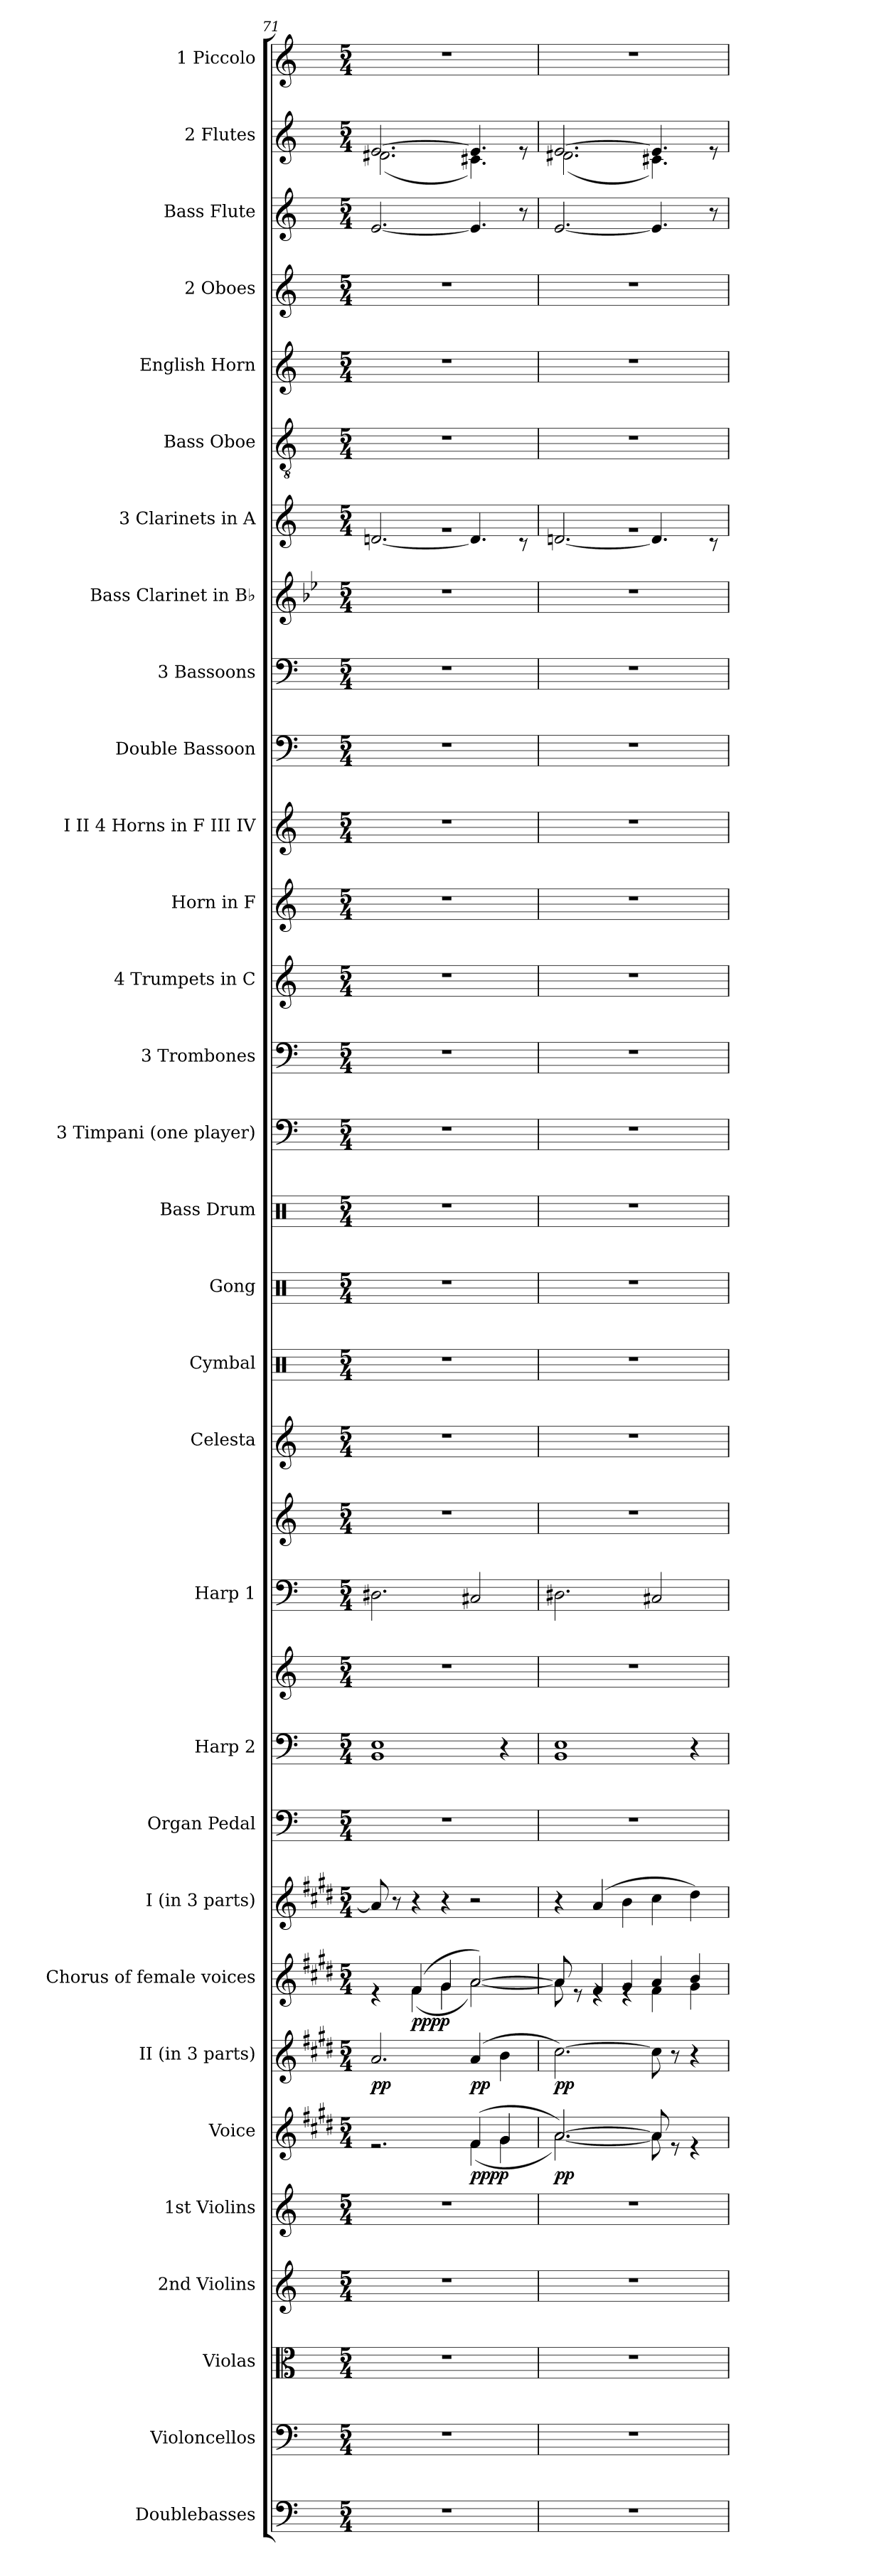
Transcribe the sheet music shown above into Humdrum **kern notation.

**kern	**kern	**kern	**kern	**kern	**kern	**dynam	**kern	**dynam	**kern	**dynam	**kern	**kern	**kern	**kern	**kern	**kern	**kern	**kern	**kern	**kern	**kern	**kern	**kern	**kern	**kern	**kern	**kern	**kern	**kern	**kern	**kern	**kern	**kern	**kern	**kern
*part31	*part30	*part29	*part28	*part27	*part26	*part26	*part25	*part25	*part24	*part24	*part23	*part22	*part21	*part21	*part20	*part20	*part19	*part18	*part17	*part16	*part15	*part14	*part13	*part12	*part11	*part10	*part9	*part8	*part7	*part6	*part5	*part4	*part3	*part2	*part1
*staff33	*staff32	*staff31	*staff30	*staff29	*staff28	*staff28	*staff27	*staff27	*staff26	*staff26	*staff25	*staff24	*staff23	*staff22	*staff21	*staff20	*staff19	*staff18	*staff17	*staff16	*staff15	*staff14	*staff13	*staff12	*staff11	*staff10	*staff9	*staff8	*staff7	*staff6	*staff5	*staff4	*staff3	*staff2	*staff1
*I"Doublebasses	*I"Violoncellos	*I"Violas	*I"2nd Violins	*I"1st Violins	*I"Voice	*	*I"II (in 3 parts)	*	*I"Chorus of female voices	*	*I"I (in 3 parts)	*I"Organ Pedal	*I"Harp 2	*	*I"Harp 1	*	*I"Celesta	*I"Cymbal	*I"Gong	*I"Bass Drum	*I"3 Timpani (one player)	*I"3 Trombones	*I"4 Trumpets in C	*I"Horn in F	*I"I  II 4 Horns in F                 III  IV	*I"Double Bassoon	*I"3 Bassoons	*I"Bass Clarinet in B♭	*I"3 Clarinets in A	*I"Bass Oboe	*I"English Horn	*I"2 Oboes	*I"Bass Flute	*I"2 Flutes	*I"1 Piccolo
*I'Db.	*I'Vc.	*I'Vas.	*	*I'Vns.	*	*	*	*	*I'Ch	*	*	*I'Org. Ped.	*	*	*	*	*I'Cel.	*I'Cym.	*I'Go.	*I'B. Dr.	*I'Timp.	*I'Trb.	*I'Trp.	*I'Hn	*I'Hrn.	*I'Dbn.	*I'Bn.	*I'Bcl.	*I'Cl.	*I'Bass Ob.	*I'E. H.	*I'Ob.	*I'Bass Fl.	*I'Fl.	*I'Picc.
*clefF4	*clefF4	*clefC3	*clefG2	*clefG2	*clefG2	*	*clefG2	*	*clefG2	*	*clefG2	*clefF4	*clefF4	*clefG2	*clefF4	*clefG2	*clefG2	*clefX	*clefX	*clefX	*clefF4	*clefF4	*clefG2	*clefG2	*clefG2	*clefF4	*clefF4	*clefG2	*clefG2	*clefGv2	*clefG2	*clefG2	*clefG2	*clefG2	*clefG2
*ITrd7c12	*	*	*	*	*	*	*	*	*	*	*	*	*	*	*	*	*ITrd-7c-12	*	*	*	*	*	*	*ITrd4c7	*ITrd4c7	*ITrd7c12	*	*ITrd8c14	*ITrd2c3	*	*ITrd4c7	*	*ITrd3c5	*	*ITrd-7c-12
*k[]	*k[]	*k[]	*k[]	*k[]	*k[f#c#g#d#]	*	*k[f#c#g#d#]	*	*k[f#c#g#d#]	*	*k[f#c#g#d#]	*k[]	*k[]	*k[]	*k[]	*k[]	*k[]	*k[]	*k[]	*k[]	*k[]	*k[]	*k[]	*k[b-]	*k[b-]	*k[]	*k[]	*k[b-e-]	*k[f#c#g#]	*k[]	*k[b-]	*k[]	*k[f#]	*k[]	*k[]
*M5/4	*M5/4	*M5/4	*M5/4	*M5/4	*M5/4	*	*M5/4	*	*M5/4	*	*M5/4	*M5/4	*M5/4	*M5/4	*M5/4	*M5/4	*M5/4	*M5/4	*M5/4	*M5/4	*M5/4	*M5/4	*M5/4	*M5/4	*M5/4	*M5/4	*M5/4	*M5/4	*M5/4	*M5/4	*M5/4	*M5/4	*M5/4	*M5/4	*M5/4
=71	=71	=71	=71	=71	=71	=71	=71	=71	=71	=71	=71	=71	=71	=71	=71	=71	=71	=71	=71	=71	=71	=71	=71	=71	=71	=71	=71	=71	=71	=71	=71	=71	=71	=71	=71
*	*	*	*	*	*^	*	*	*	*^	*	*	*	*	*	*	*	*	*	*	*	*	*	*	*	*	*	*	*	*^	*	*	*	*	*^	*
!	!	!	!	!	!	!	!	!	!LO:DY:b	!	!	!	!	!	!	!	!	!	!	!	!	!	!	!	!	!	!	!	!	!	!	!	!	!	!	!	!	!	!
4%5r	4%5r	4%5r	4%5r	4%5r	2.re	2.ryy	.	2.a/	pp	4re	4ryy	.	8a/]	4%5r	1BB 1E	4%5r	2.D#X\	4%5r	4%5r	4%5r	4%5r	4%5r	4%5r	4%5r	4%5r	4%5r	4%5r	4%5r	4%5r	4%5r	4%5rg	[2.Bn!/	4%5r	4%5r	4%5r	[2.B/	[2.e/	(2.d#X\	4%5r
.	.	.	.	.	.	.	.	.	.	.	.	.	8r	.	.	.	.	.	.	.	.	.	.	.	.	.	.	.	.	.	.	.	.	.	.	.	.	.	.
!	!	!	!	!	!	!	!	!	!	!	!	!LO:DY:b	!	!	!	!	!	!	!	!	!	!	!	!	!	!	!	!	!	!	!	!	!	!	!	!	!	!	!
!	!	!	!	!	!	!	!	!	!	!	!	!LO:DY:n=1:b	!	!	!	!	!	!	!	!	!	!	!	!	!	!	!	!	!	!	!	!	!	!	!	!	!	!	!
.	.	.	.	.	.	.	.	.	.	(4f#/	(4f#\	pp pp	4r	.	.	.	.	.	.	.	.	.	.	.	.	.	.	.	.	.	.	.	.	.	.	.	.	.	.
.	.	.	.	.	.	.	.	.	.	4g#/	4g#\	.	4r	.	.	.	.	.	.	.	.	.	.	.	.	.	.	.	.	.	.	.	.	.	.	.	.	.	.
!	!	!	!	!	!	!	!LO:DY:b	!	!	!	!	!	!	!	!	!	!	!	!	!	!	!	!	!	!	!	!	!	!	!	!	!	!	!	!	!	!	!	!
!	!	!	!	!	!	!	!LO:DY:n=1:b	!	!LO:DY:b	!	!	!	!	!	!	!	!	!	!	!	!	!	!	!	!	!	!	!	!	!	!	!	!	!	!	!	!	!	!
.	.	.	.	.	(4f#/	(4f#\	pp pp	(4a/	pp	[2a/)	[2a\)	.	2r	.	.	.	2C#X/	.	.	.	.	.	.	.	.	.	.	.	.	.	.	4.B!/]	.	.	.	4.B/]	4.e/]	4.c#X\)	.
.	.	.	.	.	4g#/	4g#\	.	4b\	.	.	.	.	.	.	4r	.	.	.	.	.	.	.	.	.	.	.	.	.	.	.	.	.	.	.	.	.	.	.	.
.	.	.	.	.	.	.	.	.	.	.	.	.	.	.	.	.	.	.	.	.	.	.	.	.	.	.	.	.	.	.	.	8r	.	.	.	8r	8re	8ryy	.
=72	=72	=72	=72	=72	=72	=72	=72	=72	=72	=72	=72	=72	=72	=72	=72	=72	=72	=72	=72	=72	=72	=72	=72	=72	=72	=72	=72	=72	=72	=72	=72	=72	=72	=72	=72	=72	=72	=72	=72
!	!	!	!	!	!	!	!LO:DY:b	!	!LO:DY:b	!	!	!	!	!	!	!	!	!	!	!	!	!	!	!	!	!	!	!	!	!	!	!	!	!	!	!	!	!	!
4%5r	4%5r	4%5r	4%5r	4%5r	[2.a/)	[2.a\)	pp	[2.cc#\)	pp	8a/]	8a\]	.	4r	4%5r	1BB 1E	4%5r	2.D#X\	4%5r	4%5r	4%5r	4%5r	4%5r	4%5r	4%5r	4%5r	4%5r	4%5r	4%5r	4%5r	4%5r	4%5rg	[2.Bn!/	4%5r	4%5r	4%5r	[2.B/	[2.e/	(2.d#X\	4%5r
.	.	.	.	.	.	.	.	.	.	8re	8ryy	.	.	.	.	.	.	.	.	.	.	.	.	.	.	.	.	.	.	.	.	.	.	.	.	.	.	.	.
.	.	.	.	.	.	.	.	.	.	4f#/	4re	.	(4a/	.	.	.	.	.	.	.	.	.	.	.	.	.	.	.	.	.	.	.	.	.	.	.	.	.	.
.	.	.	.	.	.	.	.	.	.	4g#/	4re	.	4b\	.	.	.	.	.	.	.	.	.	.	.	.	.	.	.	.	.	.	.	.	.	.	.	.	.	.
.	.	.	.	.	8a/]	8a\]	.	8cc#\]	.	4a/	4f#\	.	4cc#\	.	.	.	2C#X/	.	.	.	.	.	.	.	.	.	.	.	.	.	.	4.B!/]	.	.	.	4.B/]	4.e/]	4.c#X\)	.
.	.	.	.	.	8re	4.ryy	.	8r	.	.	.	.	.	.	.	.	.	.	.	.	.	.	.	.	.	.	.	.	.	.	.	.	.	.	.	.	.	.	.
.	.	.	.	.	4re	.	.	4r	.	4b/	4g#\	.	4dd#\)	.	4r	.	.	.	.	.	.	.	.	.	.	.	.	.	.	.	.	.	.	.	.	.	.	.	.
.	.	.	.	.	.	.	.	.	.	.	.	.	.	.	.	.	.	.	.	.	.	.	.	.	.	.	.	.	.	.	.	8r	.	.	.	8r	8re	8ryy	.
*	*	*	*	*	*v	*v	*	*	*	*v	*v	*	*	*	*	*	*	*	*	*	*	*	*	*	*	*	*	*	*	*	*v	*v	*	*	*	*	*v	*v	*
=	=	=	=	=	=	=	=	=	=	=	=	=	=	=	=	=	=	=	=	=	=	=	=	=	=	=	=	=	=	=	=	=	=	=	=
*-	*-	*-	*-	*-	*-	*-	*-	*-	*-	*-	*-	*-	*-	*-	*-	*-	*-	*-	*-	*-	*-	*-	*-	*-	*-	*-	*-	*-	*-	*-	*-	*-	*-	*-	*-
